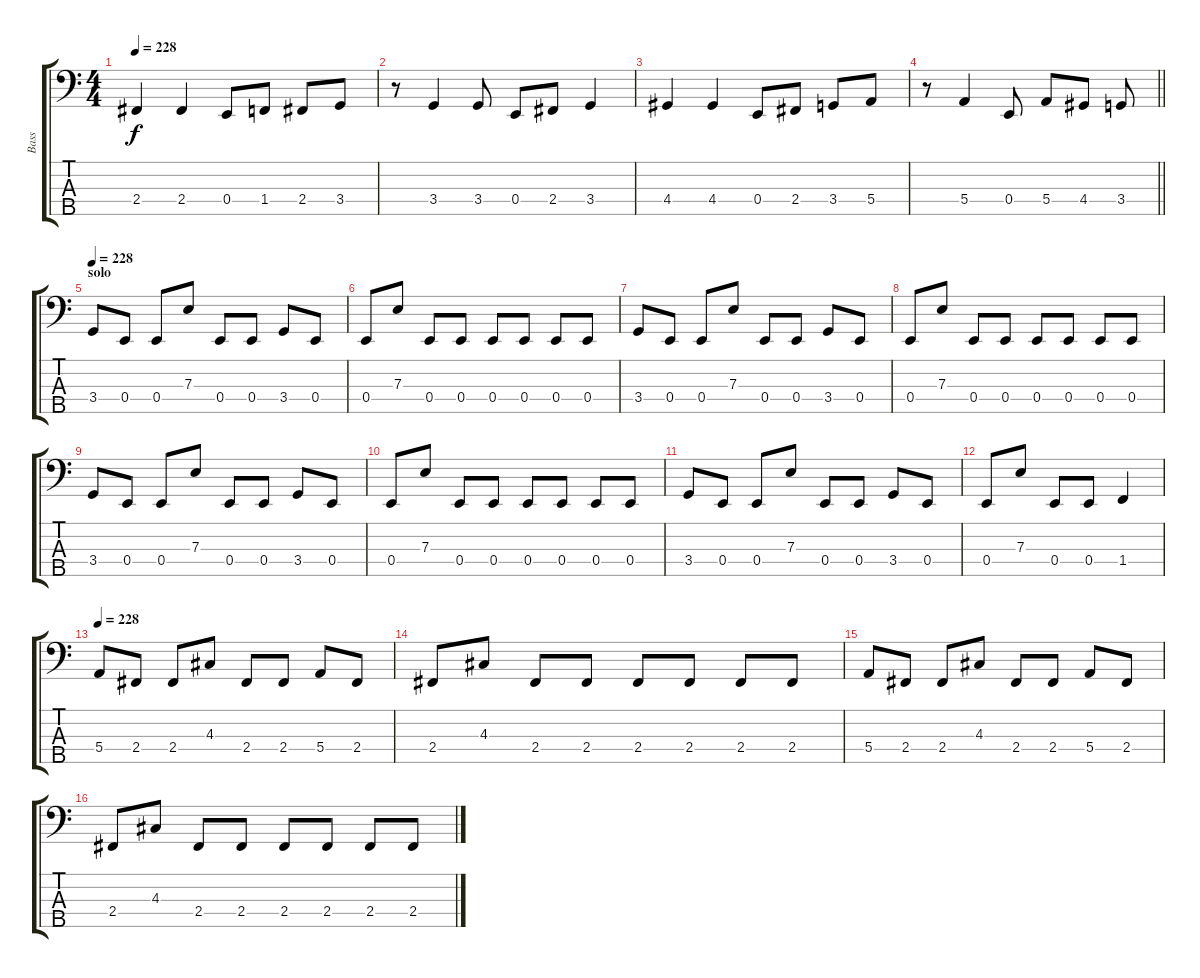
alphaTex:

\track ("Bass" "Bass") {instrument electricbasspick}
\staff {score tabs}
\tuning (G2 D2 A1 E1 B0) {hide}
\ts (4 4)
\tempo 228
\clef f4
\ks c
2.4.4{dy f} 2.4.4 0.4.8 1.4.8 2.4.8 3.4.8 |
r.8 3.4.4 3.4.8 0.4.8 2.4.8 3.4.4 |
4.4.4 4.4.4 0.4.8 2.4.8 3.4.8 5.4.8 |
\barLineRight lightlight
r.8 5.4.4 0.4.8 5.4.8 4.4.8 3.4.8 |
\section ("" "solo")
\tempo 228
3.4.8 0.4.8 0.4.8 7.3.8 0.4.8 0.4.8 3.4.8 0.4.8 |
0.4.8 7.3.8 0.4.8 0.4.8 0.4.8 0.4.8 0.4.8 0.4.8 |
3.4.8 0.4.8 0.4.8 7.3.8 0.4.8 0.4.8 3.4.8 0.4.8 |
0.4.8 7.3.8 0.4.8 0.4.8 0.4.8 0.4.8 0.4.8 0.4.8 |
3.4.8 0.4.8 0.4.8 7.3.8 0.4.8 0.4.8 3.4.8 0.4.8 |
0.4.8 7.3.8 0.4.8 0.4.8 0.4.8 0.4.8 0.4.8 0.4.8 |
3.4.8 0.4.8 0.4.8 7.3.8 0.4.8 0.4.8 3.4.8 0.4.8 |
0.4.8 7.3.8 0.4.8 0.4.8 1.4.4 |
\tempo 228
5.4.8 2.4.8 2.4.8 4.3.8 2.4.8 2.4.8 5.4.8 2.4.8 |
2.4.8 4.3.8 2.4.8 2.4.8 2.4.8 2.4.8 2.4.8 2.4.8 |
5.4.8 2.4.8 2.4.8 4.3.8 2.4.8 2.4.8 5.4.8 2.4.8 |
2.4.8 4.3.8 2.4.8 2.4.8 2.4.8 2.4.8 2.4.8 2.4.8
